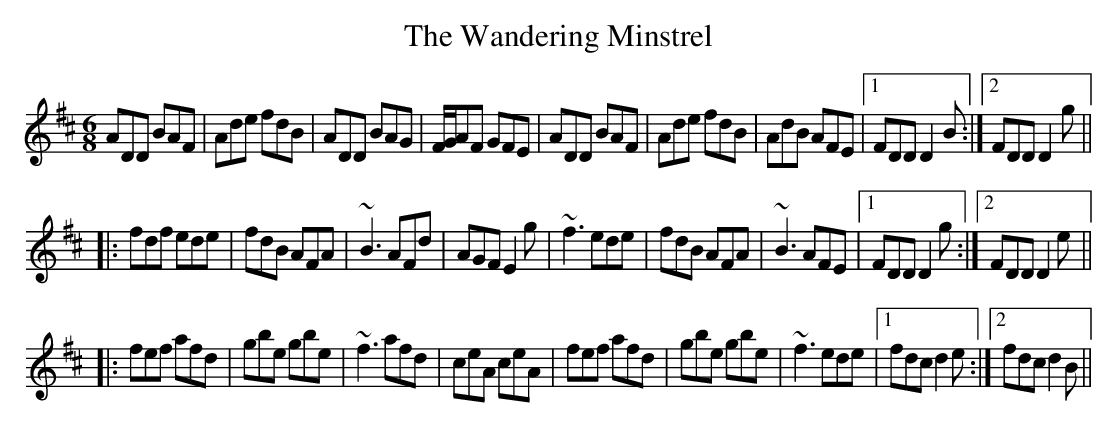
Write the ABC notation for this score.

X:1
T:Wandering Minstrel, The
M:6/8
K:D
ADD BAF|Ade fdB|ADD BAG|F/G/AF GFE|ADD BAF|Ade fdB|AdB AFE|1 FDD D2B:|2 FDD D2g||
|:fdf ede|fdB AFA|~B3 AFd|AGF E2g|~f3 ede|fdB AFA|~B3 AFE|1 FDD D2g:|2 FDD D2e||
|:fef afd|gbe gbe|~f3 afd|ceA ceA|fef afd|gbe gbe|~f3 ede|1 fdc d2e:|2 fdc d2B||
